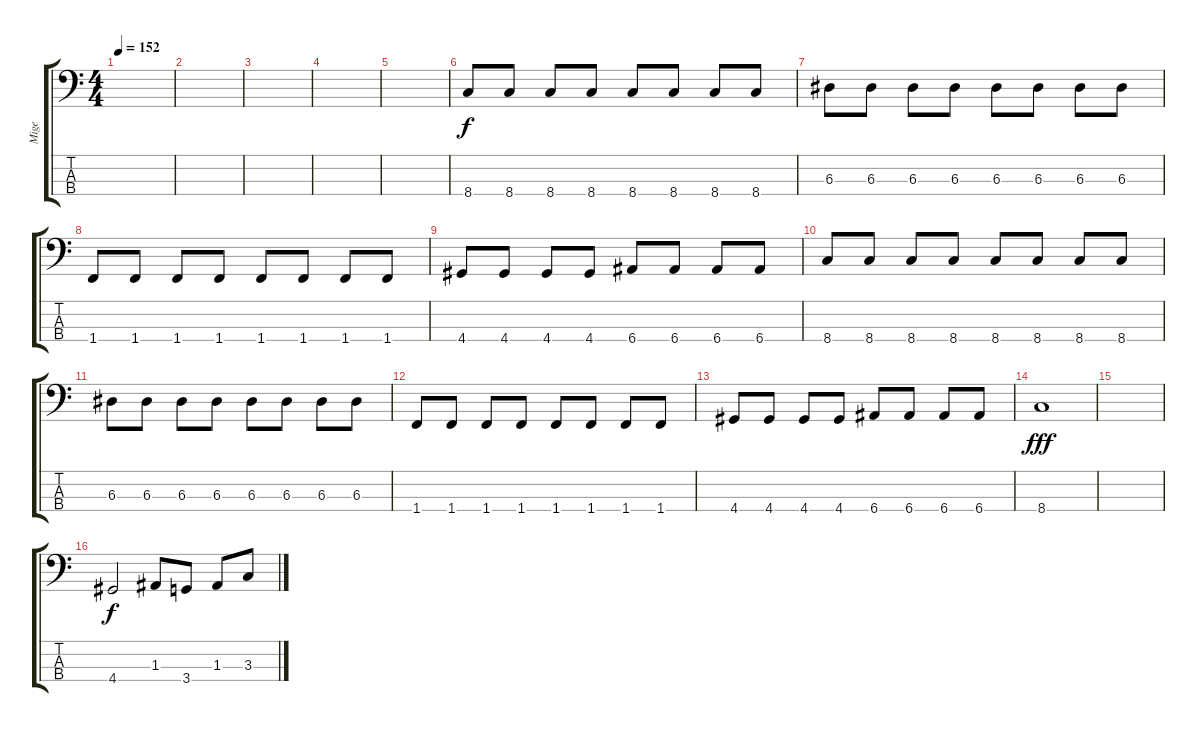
\track ("Mige" "Mige") {instrument electricbassfinger}
\staff {score tabs}
\tuning (G2 D2 A1 E1) {hide}
\ts (4 4)
\tempo 152
\clef f4
\ks c
|
|
|
|
|
8.4.8 8.4.8 8.4.8 8.4.8 8.4.8 8.4.8 8.4.8 8.4.8 |
6.3.8 6.3.8 6.3.8 6.3.8 6.3.8 6.3.8 6.3.8 6.3.8 |
1.4.8 1.4.8 1.4.8 1.4.8 1.4.8 1.4.8 1.4.8 1.4.8 |
4.4.8 4.4.8 4.4.8 4.4.8 6.4.8 6.4.8 6.4.8 6.4.8 |
8.4.8 8.4.8 8.4.8 8.4.8 8.4.8 8.4.8 8.4.8 8.4.8 |
6.3.8 6.3.8 6.3.8 6.3.8 6.3.8 6.3.8 6.3.8 6.3.8 |
1.4.8 1.4.8 1.4.8 1.4.8 1.4.8 1.4.8 1.4.8 1.4.8 |
4.4.8 4.4.8 4.4.8 4.4.8 6.4.8 6.4.8 6.4.8 6.4.8 |
8.4.1{dy fff} |
|
4.4.2{dy f} 1.3.8 3.4.8 1.3.8 3.3.8
